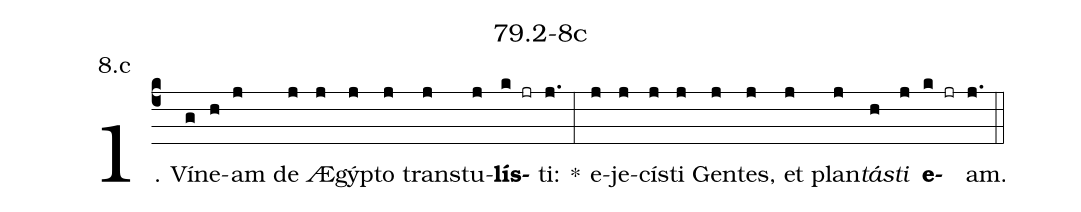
name: 79.2-8c;
annotation: 8.c;
%%
(c4)1. Ví(g)ne(h)am(j) de(j) Æ(j)gýp(j)to(j) trans(j)tu(j)<b>lís</b>(k jr)ti:(j.) *(:) e(j)je(j)cís(j)ti(j) Gen(j)tes,(j) et(j) plan(j)<i>tás</i>(h)<i>ti</i>(j) <b>e</b>(k jr)am.(j.) (::)


%E(j) u(j) o(h) u(j) a(k) e.(j.) (::)
